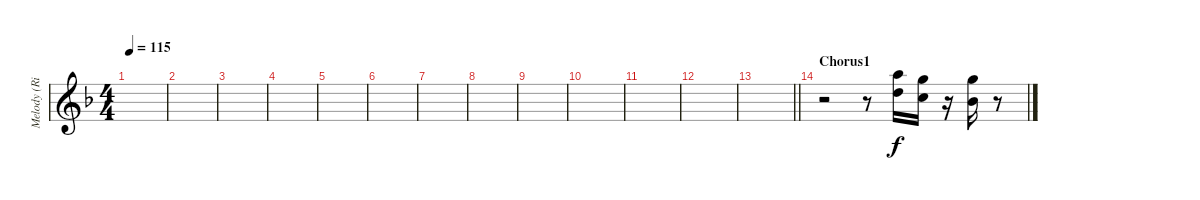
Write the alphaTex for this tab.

\track ("Melody (Right)" "Melody (Ri") {instrument electricpiano1}
\staff {score}
\tuning (E5 B4 G4 D4 A3 E3) {hide}
\ts (4 4)
\tempo 115
\clef g2
\ks f
|
|
|
|
|
|
|
|
|
|
|
|
\barLineRight lightlight
|
\section ("" "Chorus1")
r.2 r.8 (5.1 3.2).16 (3.1 1.2).16 r.16 (3.1 3.3).16 r.8
